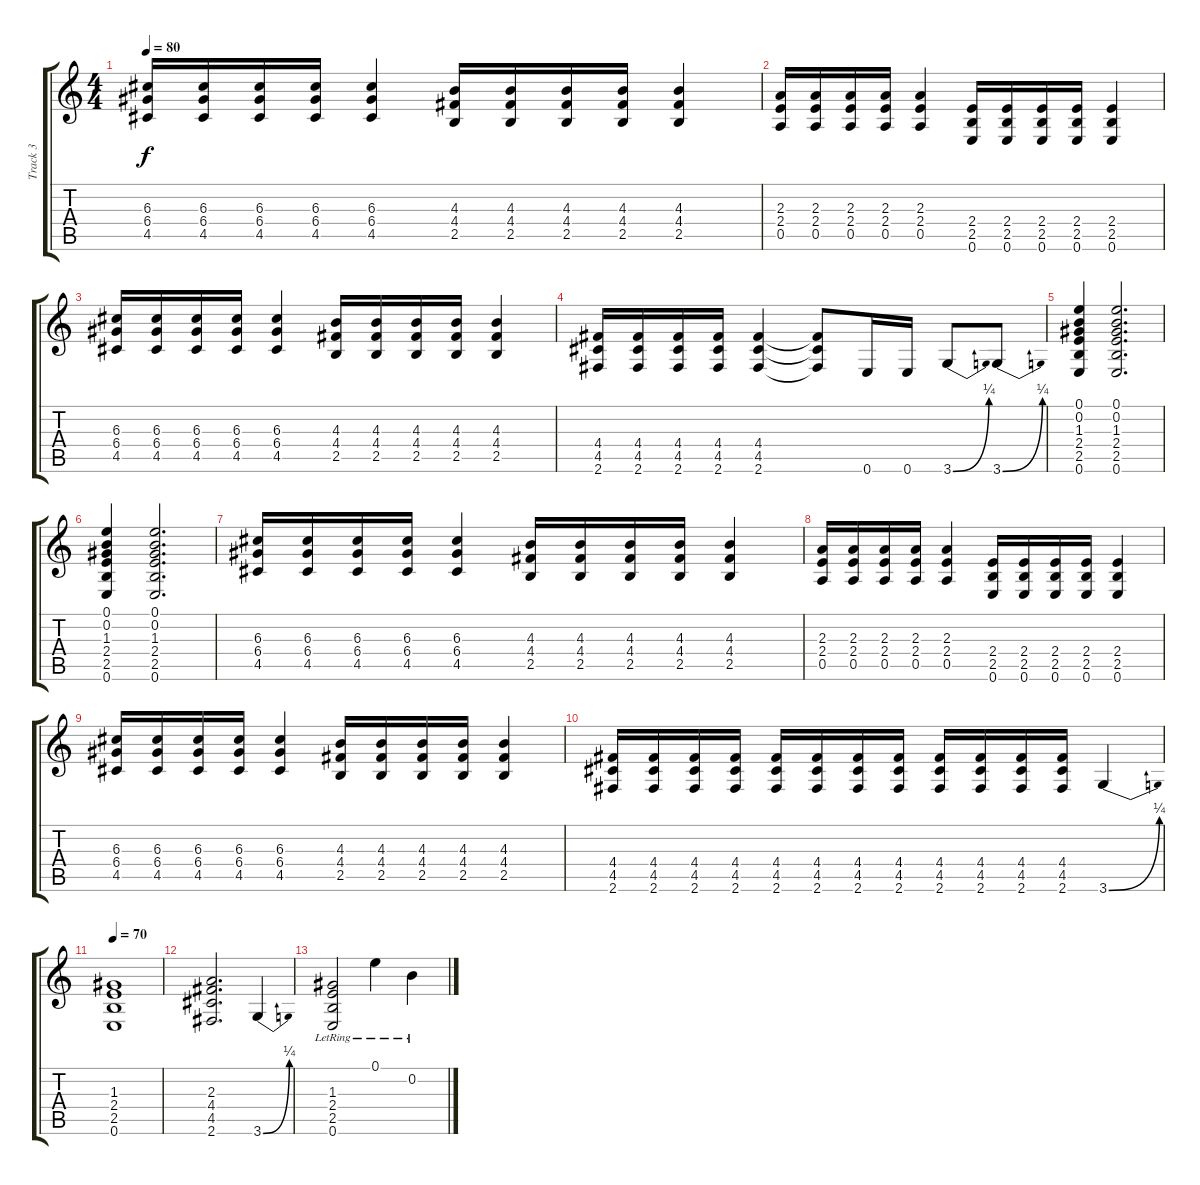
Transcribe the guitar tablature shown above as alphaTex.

\track ("Track 3" "Track 3") {instrument electricguitarclean}
\staff {score tabs}
\tuning (E4 B3 G3 D3 A2 E2) {hide}
\ts (4 4)
\tempo 80
\clef g2
\ks c
(6.3 6.4 4.5).16{dy f} (6.3 6.4 4.5).16 (6.3 6.4 4.5).16 (6.3 6.4 4.5).16 (6.3 6.4 4.5).4 (4.3 4.4 2.5).16 (4.3 4.4 2.5).16 (4.3 4.4 2.5).16 (4.3 4.4 2.5).16 (4.3 4.4 2.5).4 |
(2.3 2.4 0.5).16 (2.3 2.4 0.5).16 (2.3 2.4 0.5).16 (2.3 2.4 0.5).16 (2.3 2.4 0.5).4 (2.4 2.5 0.6).16 (2.4 2.5 0.6).16 (2.4 2.5 0.6).16 (2.4 2.5 0.6).16 (2.4 2.5 0.6).4 |
(6.3 6.4 4.5).16 (6.3 6.4 4.5).16 (6.3 6.4 4.5).16 (6.3 6.4 4.5).16 (6.3 6.4 4.5).4 (4.3 4.4 2.5).16 (4.3 4.4 2.5).16 (4.3 4.4 2.5).16 (4.3 4.4 2.5).16 (4.3 4.4 2.5).4 |
(4.4 4.5 2.6).16 (4.4 4.5 2.6).16 (4.4 4.5 2.6).16 (4.4 4.5 2.6).16 (4.4 4.5 2.6).4 (4.4{t} 4.5{t} 2.6{t}).8 0.6.16 0.6.16 3.6{be (bend 0 0 60 1)}.8 3.6{be (bend 0 0 60 1)}.8 |
(0.1 0.2 1.3 2.4 2.5 0.6).4 (0.1 0.2 1.3 2.4 2.5 0.6).2{d} |
(0.1 0.2 1.3 2.4 2.5 0.6).4 (0.1 0.2 1.3 2.4 2.5 0.6).2{d} |
(6.3 6.4 4.5).16 (6.3 6.4 4.5).16 (6.3 6.4 4.5).16 (6.3 6.4 4.5).16 (6.3 6.4 4.5).4 (4.3 4.4 2.5).16 (4.3 4.4 2.5).16 (4.3 4.4 2.5).16 (4.3 4.4 2.5).16 (4.3 4.4 2.5).4 |
(2.3 2.4 0.5).16 (2.3 2.4 0.5).16 (2.3 2.4 0.5).16 (2.3 2.4 0.5).16 (2.3 2.4 0.5).4 (2.4 2.5 0.6).16 (2.4 2.5 0.6).16 (2.4 2.5 0.6).16 (2.4 2.5 0.6).16 (2.4 2.5 0.6).4 |
(6.3 6.4 4.5).16 (6.3 6.4 4.5).16 (6.3 6.4 4.5).16 (6.3 6.4 4.5).16 (6.3 6.4 4.5).4 (4.3 4.4 2.5).16 (4.3 4.4 2.5).16 (4.3 4.4 2.5).16 (4.3 4.4 2.5).16 (4.3 4.4 2.5).4 |
(4.4 4.5 2.6).16 (4.4 4.5 2.6).16 (4.4 4.5 2.6).16 (4.4 4.5 2.6).16 (4.4 4.5 2.6).16 (4.4 4.5 2.6).16 (4.4 4.5 2.6).16 (4.4 4.5 2.6).16 (4.4 4.5 2.6).16 (4.4 4.5 2.6).16 (4.4 4.5 2.6).16 (4.4 4.5 2.6).16 3.6{be (bend 0 0 60 1)}.4 |
\tempo 70
(1.3 2.4 2.5 0.6).1 |
(2.3 4.4 4.5 2.6).2{d} 3.6{be (bend 0 0 60 1)}.4 |
(1.3{lr} 2.4{lr} 2.5{lr} 0.6{lr}).2 0.1{lr}.4 0.2{lr}.4
